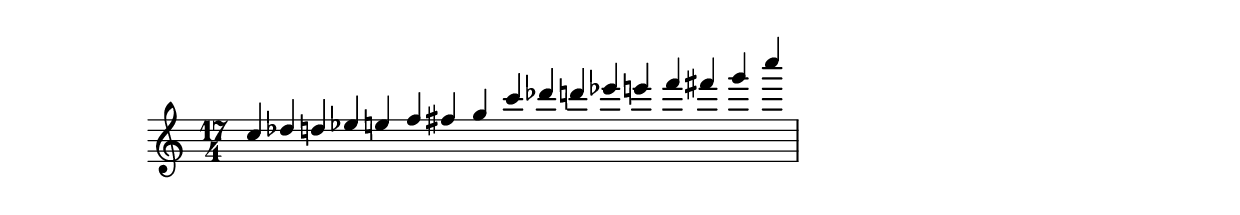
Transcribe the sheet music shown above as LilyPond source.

\version "2.18.2" \score { \new Staff << \new Voice { \set midiInstrument = #"piano" \voiceOne
 \key c \major \time 17/4
\override Voice.TextScript.font-size = #-4
 { c'' des'' d'' ees'' e'' f'' fis'' g'' c''' des''' d''' ees''' e''' f''' fis''' g''' c''''  } 
 } >> \layout { } \midi { \context { \Staff \remove "Staff_performer" }
\context { \Voice \consists "Staff_performer" } \tempo 2 = 60 } }
\paper{oddHeaderMarkup = ##f oddFooterMarkup = ##f}
